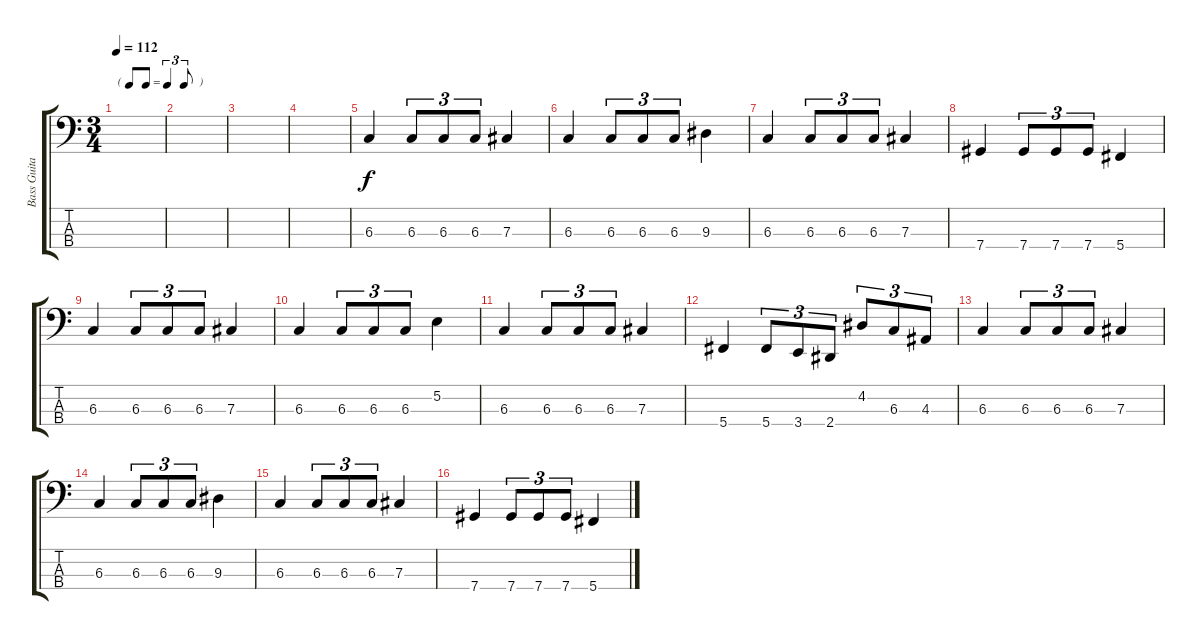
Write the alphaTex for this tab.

\track ("Bass Guitar" "Bass Guita") {instrument acousticbass}
\staff {score tabs}
\tuning (E2 B1 Gb1 Db1) {hide}
\ts (3 4)
\tf triplet8th
\tempo 112
\clef f4
\ks c
|
|
|
|
6.3.4 6.3.8{tu (3 2)} 6.3.8{tu (3 2)} 6.3.8{tu (3 2)} 7.3.4 |
6.3.4 6.3.8{tu (3 2)} 6.3.8{tu (3 2)} 6.3.8{tu (3 2)} 9.3.4 |
6.3.4 6.3.8{tu (3 2)} 6.3.8{tu (3 2)} 6.3.8{tu (3 2)} 7.3.4 |
7.4.4 7.4.8{tu (3 2)} 7.4.8{tu (3 2)} 7.4.8{tu (3 2)} 5.4.4 |
6.3.4 6.3.8{tu (3 2)} 6.3.8{tu (3 2)} 6.3.8{tu (3 2)} 7.3.4 |
6.3.4 6.3.8{tu (3 2)} 6.3.8{tu (3 2)} 6.3.8{tu (3 2)} 5.2.4 |
6.3.4 6.3.8{tu (3 2)} 6.3.8{tu (3 2)} 6.3.8{tu (3 2)} 7.3.4 |
5.4.4 5.4.8{tu (3 2)} 3.4.8{tu (3 2)} 2.4.8{tu (3 2)} 4.2.8{tu (3 2)} 6.3.8{tu (3 2)} 4.3.8{tu (3 2)} |
6.3.4 6.3.8{tu (3 2)} 6.3.8{tu (3 2)} 6.3.8{tu (3 2)} 7.3.4 |
6.3.4 6.3.8{tu (3 2)} 6.3.8{tu (3 2)} 6.3.8{tu (3 2)} 9.3.4 |
6.3.4 6.3.8{tu (3 2)} 6.3.8{tu (3 2)} 6.3.8{tu (3 2)} 7.3.4 |
7.4.4 7.4.8{tu (3 2)} 7.4.8{tu (3 2)} 7.4.8{tu (3 2)} 5.4.4
